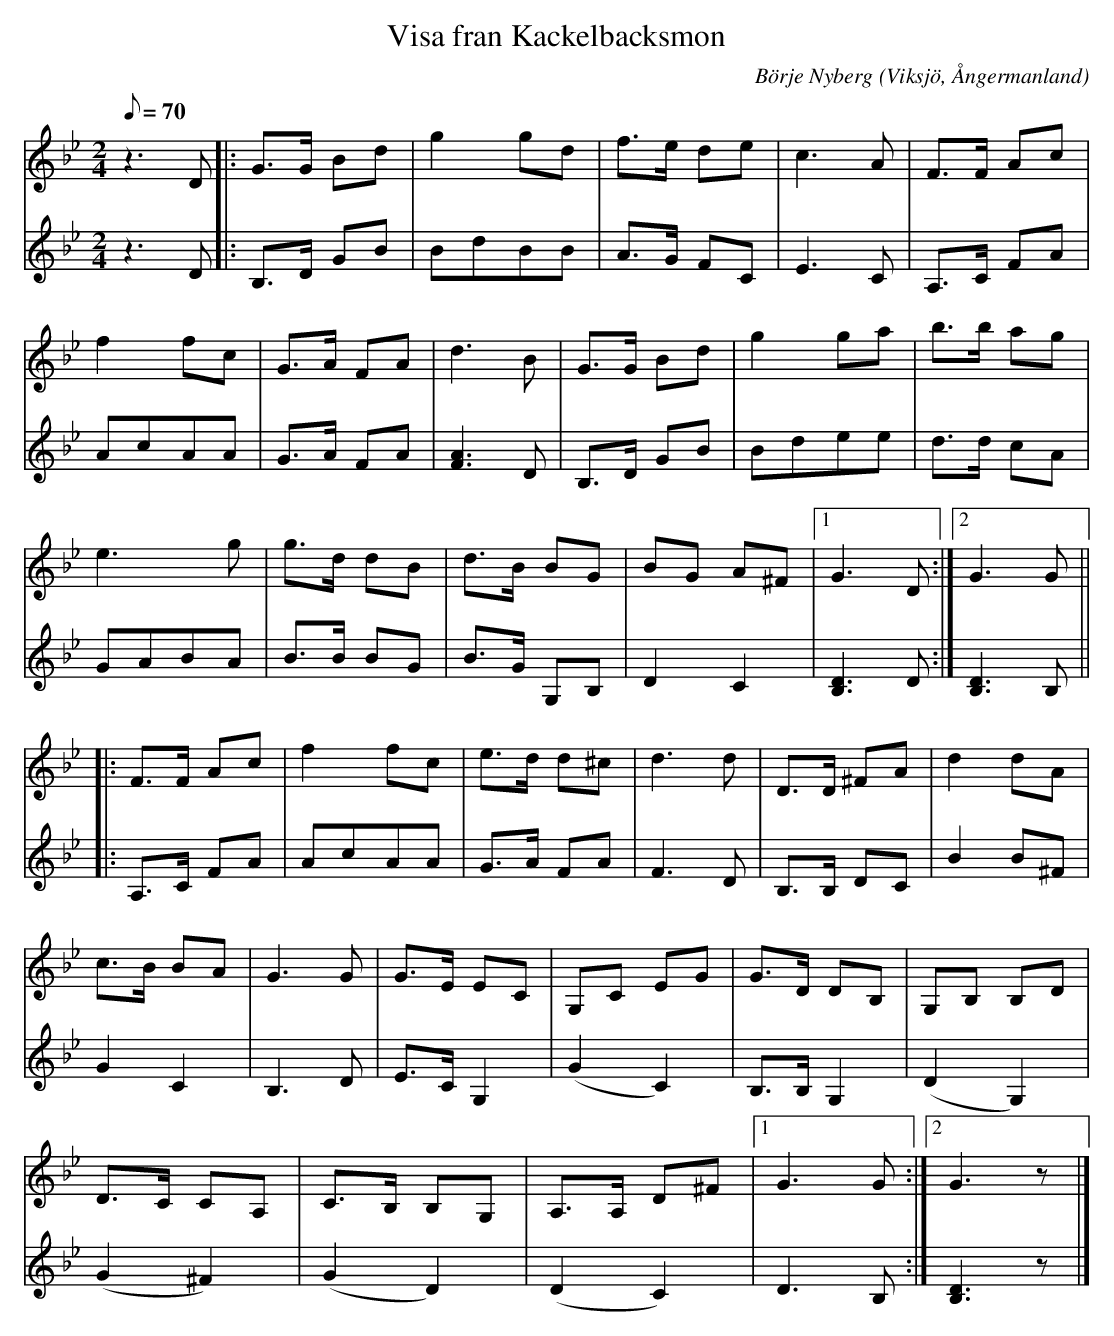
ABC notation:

X:1
T:Visa fran Kackelbacksmon
C:Börje Nyberg
O:Viksjö, Ångermanland
M:2/4
L:1/8
Q:70
K:Gm
V:1
z2> D2|: G>G Bd | g2 gd | f>e de | c2>A2 | F>F Ac |
f2 fc | G>A FA | d2>B2 | G>G Bd |g2 ga | b>b ag |
e2> g2 | g>d dB |d>B BG |BG A^F |1 G2> D2 :|2 G2> G2 ||
|: F>F Ac | f2 fc | e>d d^c | d2>d2 | D>D ^FA | d2 dA |
c>B BA |G2> G2 | G>E EC | G,C EG | G>D DB, | G,B, B,D |
D>C CA, | C>B, B,G, | A,>A, D^F |1 G2> G2 :|2 G2> z2 |]
V:2
z2> D2 |: B,>D GB | BdBB | A>G FC | E2>C2 | A,>C FA |
AcAA | G>A FA| [A2F2]> D2 | B,>D GB | Bdee | d>d cA |
GABA | B>B BG | B>G G,B, | D2C2 | [D2B,2]> D2 :| [D2B,2]> B,2 ||
|: A,>C FA | AcAA | G>A FA | F2> D2 | B,>B, DC | B2 B^F |
G2 C2 | B,2> D2 | E>C G,2 | (G2 C2) | B,>B, G,2 | (D2 G,2) |
(G2 ^F2) | (G2 D2) | (D2 C2) | D2> B,2 :| [D2B,2]> z2 |]
